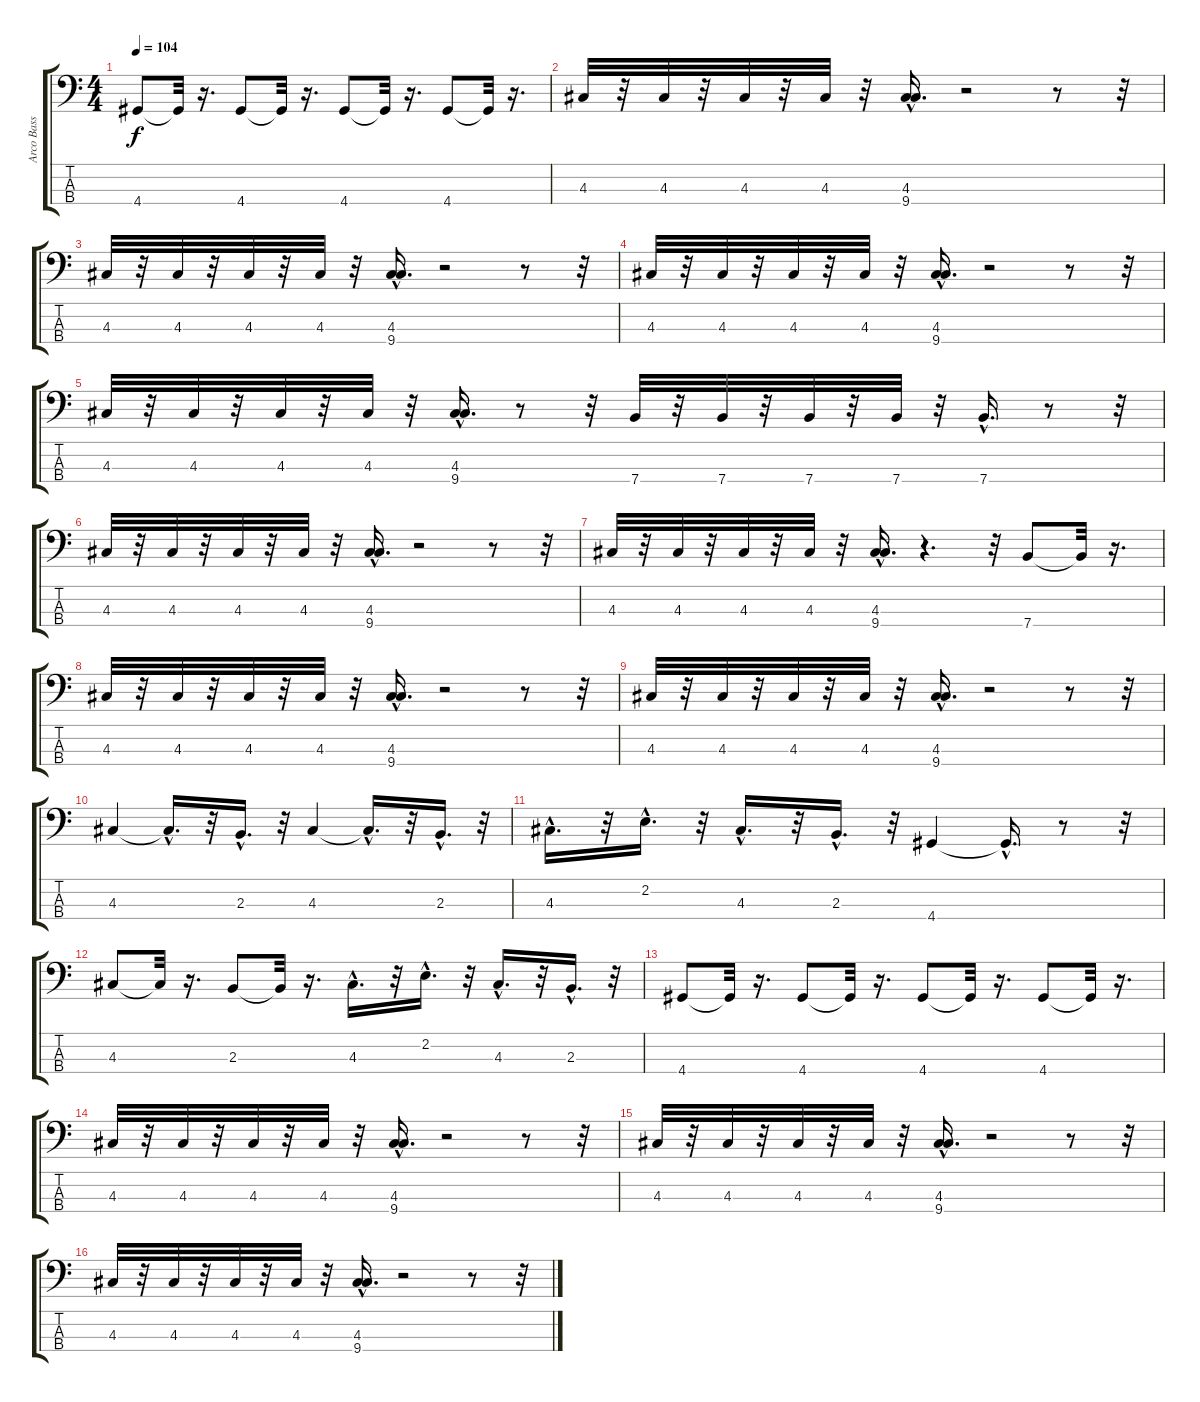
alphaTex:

\track ("Arco Bass - Les Claypool" "Arco Bass ") {instrument contrabass}
\staff {score tabs}
\tuning (G2 D2 A1 E1) {hide}
\ts (4 4)
\tempo 104
\clef f4
\ks c
4.4.8{dy f} 4.4{t}.32 r.16{d} 4.4.8 4.4{t}.32 r.16{d} 4.4.8 4.4{t}.32 r.16{d} 4.4.8 4.4{t}.32 r.16{d} |
4.3.32 r.32 4.3.32 r.32 4.3.32 r.32 4.3.32 r.32 (4.3{hac} 9.4{hac}).16{d} r.2 r.8 r.32 |
4.3.32 r.32 4.3.32 r.32 4.3.32 r.32 4.3.32 r.32 (4.3{hac} 9.4{hac}).16{d} r.2 r.8 r.32 |
4.3.32 r.32 4.3.32 r.32 4.3.32 r.32 4.3.32 r.32 (4.3{hac} 9.4{hac}).16{d} r.2 r.8 r.32 |
4.3.32 r.32 4.3.32 r.32 4.3.32 r.32 4.3.32 r.32 (4.3{hac} 9.4{hac}).16{d} r.8 r.32 7.4.32 r.32 7.4.32 r.32 7.4.32 r.32 7.4.32 r.32 7.4{hac}.16{d} r.8 r.32 |
4.3.32 r.32 4.3.32 r.32 4.3.32 r.32 4.3.32 r.32 (4.3{hac} 9.4{hac}).16{d} r.2 r.8 r.32 |
4.3.32 r.32 4.3.32 r.32 4.3.32 r.32 4.3.32 r.32 (4.3{hac} 9.4{hac}).16{d} r.4{d} r.32 7.4.8 7.4{t}.32 r.16{d} |
4.3.32 r.32 4.3.32 r.32 4.3.32 r.32 4.3.32 r.32 (4.3{hac} 9.4{hac}).16{d} r.2 r.8 r.32 |
4.3.32 r.32 4.3.32 r.32 4.3.32 r.32 4.3.32 r.32 (4.3{hac} 9.4{hac}).16{d} r.2 r.8 r.32 |
4.3.4 4.3{hac t}.16{d} r.32 2.3{hac}.16{d} r.32 4.3.4 4.3{hac t}.16{d} r.32 2.3{hac}.16{d} r.32 |
4.3{hac}.16{d} r.32 2.2{hac}.16{d} r.32 4.3{hac}.16{d} r.32 2.3{hac}.16{d} r.32 4.4.4 4.4{hac t}.16{d} r.8 r.32 |
4.3.8 4.3{t}.32 r.16{d} 2.3.8 2.3{t}.32 r.16{d} 4.3{hac}.16{d} r.32 2.2{hac}.16{d} r.32 4.3{hac}.16{d} r.32 2.3{hac}.16{d} r.32 |
4.4.8 4.4{t}.32 r.16{d} 4.4.8 4.4{t}.32 r.16{d} 4.4.8 4.4{t}.32 r.16{d} 4.4.8 4.4{t}.32 r.16{d} |
4.3.32 r.32 4.3.32 r.32 4.3.32 r.32 4.3.32 r.32 (4.3{hac} 9.4{hac}).16{d} r.2 r.8 r.32 |
4.3.32 r.32 4.3.32 r.32 4.3.32 r.32 4.3.32 r.32 (4.3{hac} 9.4{hac}).16{d} r.2 r.8 r.32 |
4.3.32 r.32 4.3.32 r.32 4.3.32 r.32 4.3.32 r.32 (4.3{hac} 9.4{hac}).16{d} r.2 r.8 r.32
